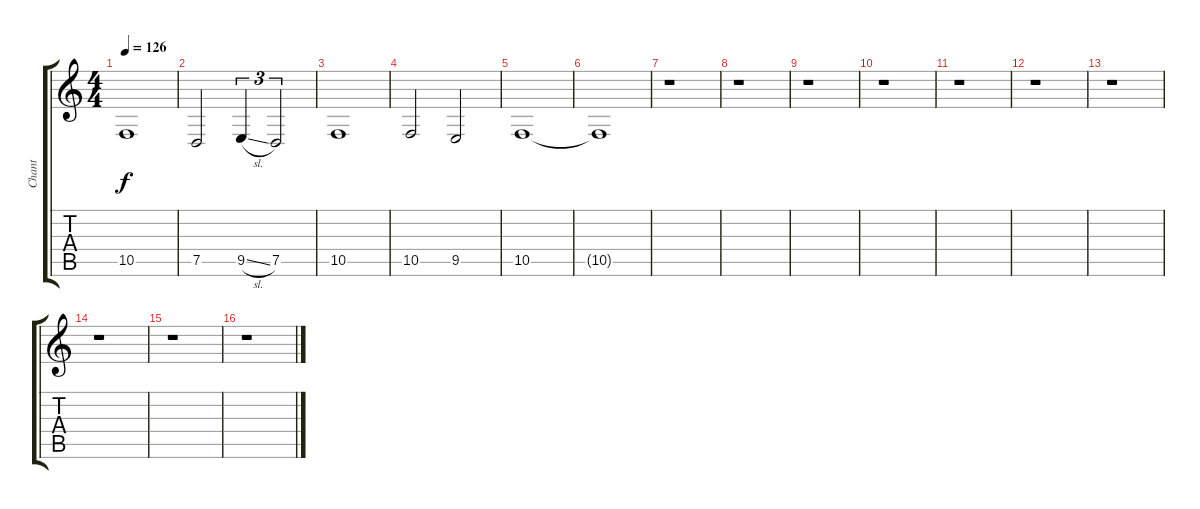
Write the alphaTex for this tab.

\track ("Chant" "Chant") {instrument reedorgan}
\staff {score tabs}
\tuning (D4 A3 F3 C3 G2 D2) {hide}
\ts (4 4)
\tempo 126
\clef g2
\ks c
10.5.1{dy f} |
7.5.2 9.5{sl}.4{tu (3 2)} 7.5.2{tu (3 2)} |
10.5.1 |
10.5.2 9.5.2 |
10.5.1 |
10.5{t}.1 |
r.1 |
r.1 |
r.1 |
r.1 |
r.1 |
r.1 |
r.1 |
r.1 |
r.1 |
r.1
